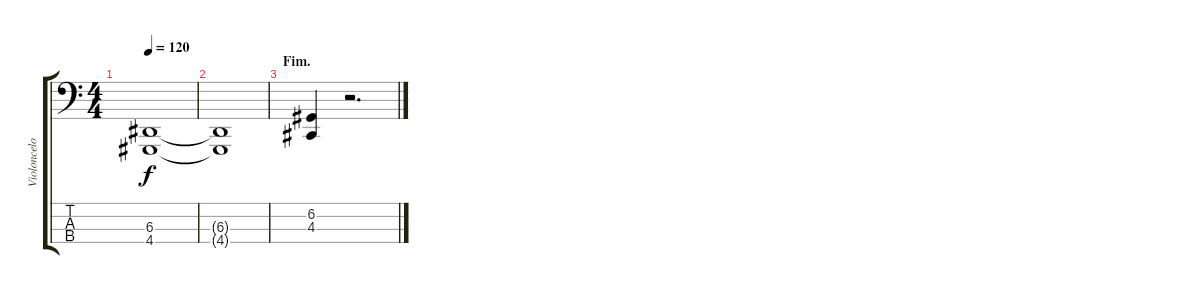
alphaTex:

\track ("Violoncelo" "Violoncelo") {instrument stringensemble1}
\staff {score tabs}
\tuning (G2 D2 A1 E1) {hide}
\ts (4 4)
\tempo 120
\clef f4
\ks c
(6.3 4.4).1{dy f} |
(6.3{t} 4.4{t}).1 |
\section ("" "Fim.")
(6.2 4.3).4 r.2{d}
